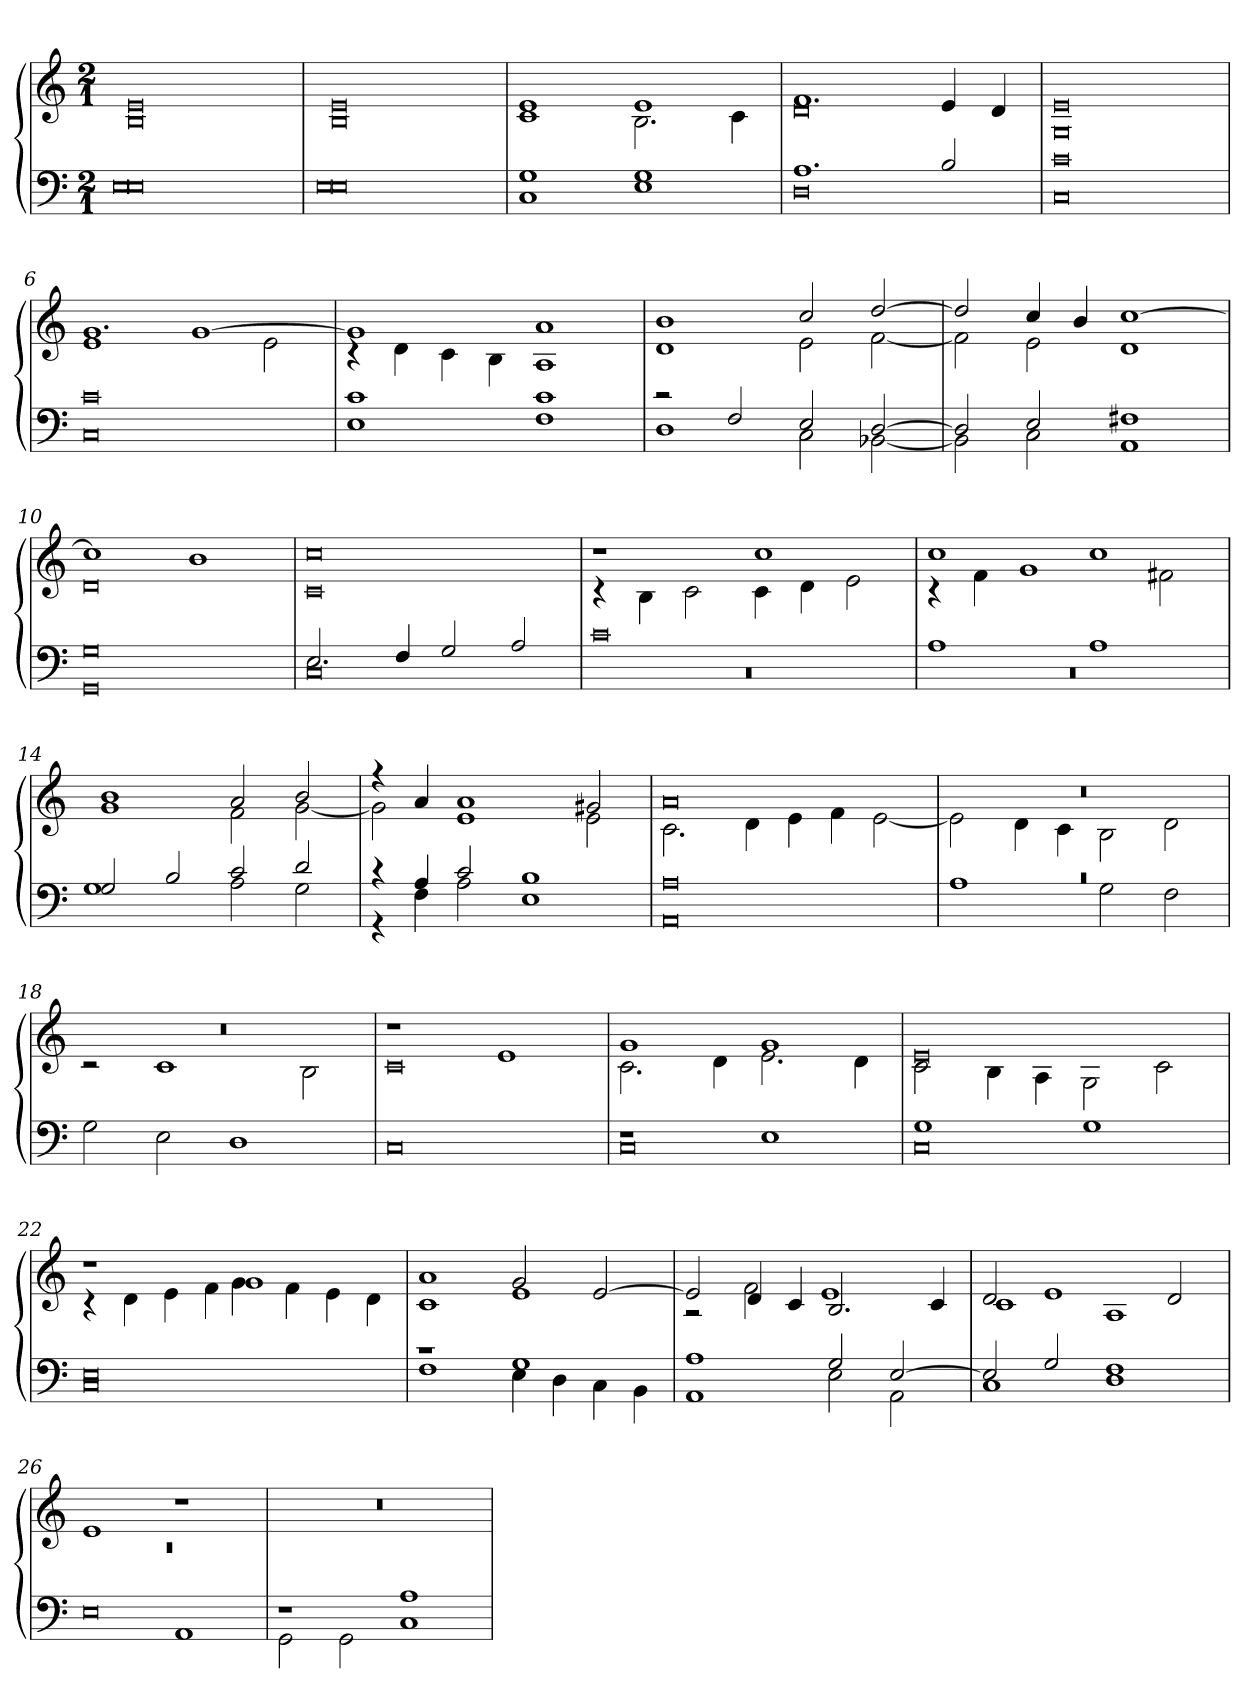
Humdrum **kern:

**kern	**kern
*part1	*part1
*staff2	*staff1
*clefF4	*clefG2
*k[]	*k[]
*C:	*C:
*M2/1	*M2/1
=1	=1
*^	*^
0E	0E	0e	0B
=2	=2	=2	=2
0E	0E	0e	0B
=3	=3	=3	=3
1G	1C	1e	1c
1G	1E	1e	2.B
.	.	.	4c
=4	=4	=4	=4
1.A	0D	1.f	0d
2B	.	4e	.
.	.	4d	.
=5	=5	=5	=5
0c	0C	0e	0G
=6	=6	=6	=6
0c	0C	1e	1.g
.	.	[1g	.
.	.	.	2e
=7	=7	=7	=7
1c	1E	1g]	4rc
.	.	.	4d
.	.	.	4c
.	.	.	4B
1c	1F	1a	1A
=8	=8	=8	=8
2rc	1D	1b	1d
2F	.	.	.
2E	2C	2cc	2e
[2D	[2BB-X	[2dd	[2f
=9	=9	=9	=9
2D]	2BB-]	2dd]	2f]
2E	2C	4cc	2e
.	.	4b	.
1F#X	1AA	[1cc	1d
=10	=10	=10	=10
0G	0GG	1cc]	0d
.	.	1b	.
=11	=11	=11	=11
2.E	0C	0cc	0c
4F	.	.	.
2G	.	.	.
2A	.	.	.
=12	=12	=12	=12
0c	0r	1r	4rc
.	.	.	4B
.	.	.	2c
.	.	1cc	4c
.	.	.	4d
.	.	.	2e
=13	=13	=13	=13
1A	0r	1cc	4rc
.	.	.	4f
.	.	.	1g
1A	.	1cc	.
.	.	.	2f#X
=14	=14	=14	=14
2G	1G	1b	1g
2B	.	.	.
2c	2A	2a	2f
2d	2G	2b	[2g
=15	=15	=15	=15
4rc	4r	4r	2g]
4A	4F	4a	.
2c	2A	1a	1e
1B	1E	.	.
.	.	2g#X	2e
=16	=16	=16	=16
0A	0AA	0a	2.c
.	.	.	4d
.	.	.	4e
.	.	.	4f
.	.	.	[2e
=17	=17	=17	=17
0rc	1A	0r	2e]
.	.	.	4d
.	.	.	4c
.	2G	.	2B
.	2F	.	2d
*v	*v	*	*
=18	=18	=18
2G	0r	2rc
2E	.	1c
1D	.	.
.	.	2B
=19	=19	=19
0C	1r	0c
.	1e	.
=20	=20	=20
*^	*	*
1rF	0C	1g	2.c
.	.	.	4d
1E	.	1g	2.e
.	.	.	4d
=21	=21	=21	=21
1G	0C	0e	2c
.	.	.	4B
.	.	.	4A
1G	.	.	2G
.	.	.	2c
=22	=22	=22	=22
0E	0C	1r	4rc
.	.	.	4d
.	.	.	4e
.	.	.	4f
.	.	1g	4g
.	.	.	4f
.	.	.	4e
.	.	.	4d
=23	=23	=23	=23
1rc	1F	1a	1c
1G	4E	2g	1e
.	4D	.	.
.	4C	[2e	.
.	4BB	.	.
=24	=24	=24	=24
1A	1AA	2e]	2rA
.	.	4d	2f
.	.	4c	.
2G	2E	2.B	1e
[2E	2AA	.	.
.	.	4c	.
=25	=25	=25	=25
2E]	1C	2d	1c
2G	.	1e	.
1F	1D	.	1A
.	.	2d	.
=26	=26	=26	=26
0E	1ryy	1e	0rc
.	1AA	1r	.
*	*	*v	*v
=27	=27	=27
1r	2GG	0r
.	2GG	.
1A	1C	.
*v	*v	*
=	=
*-	*-
